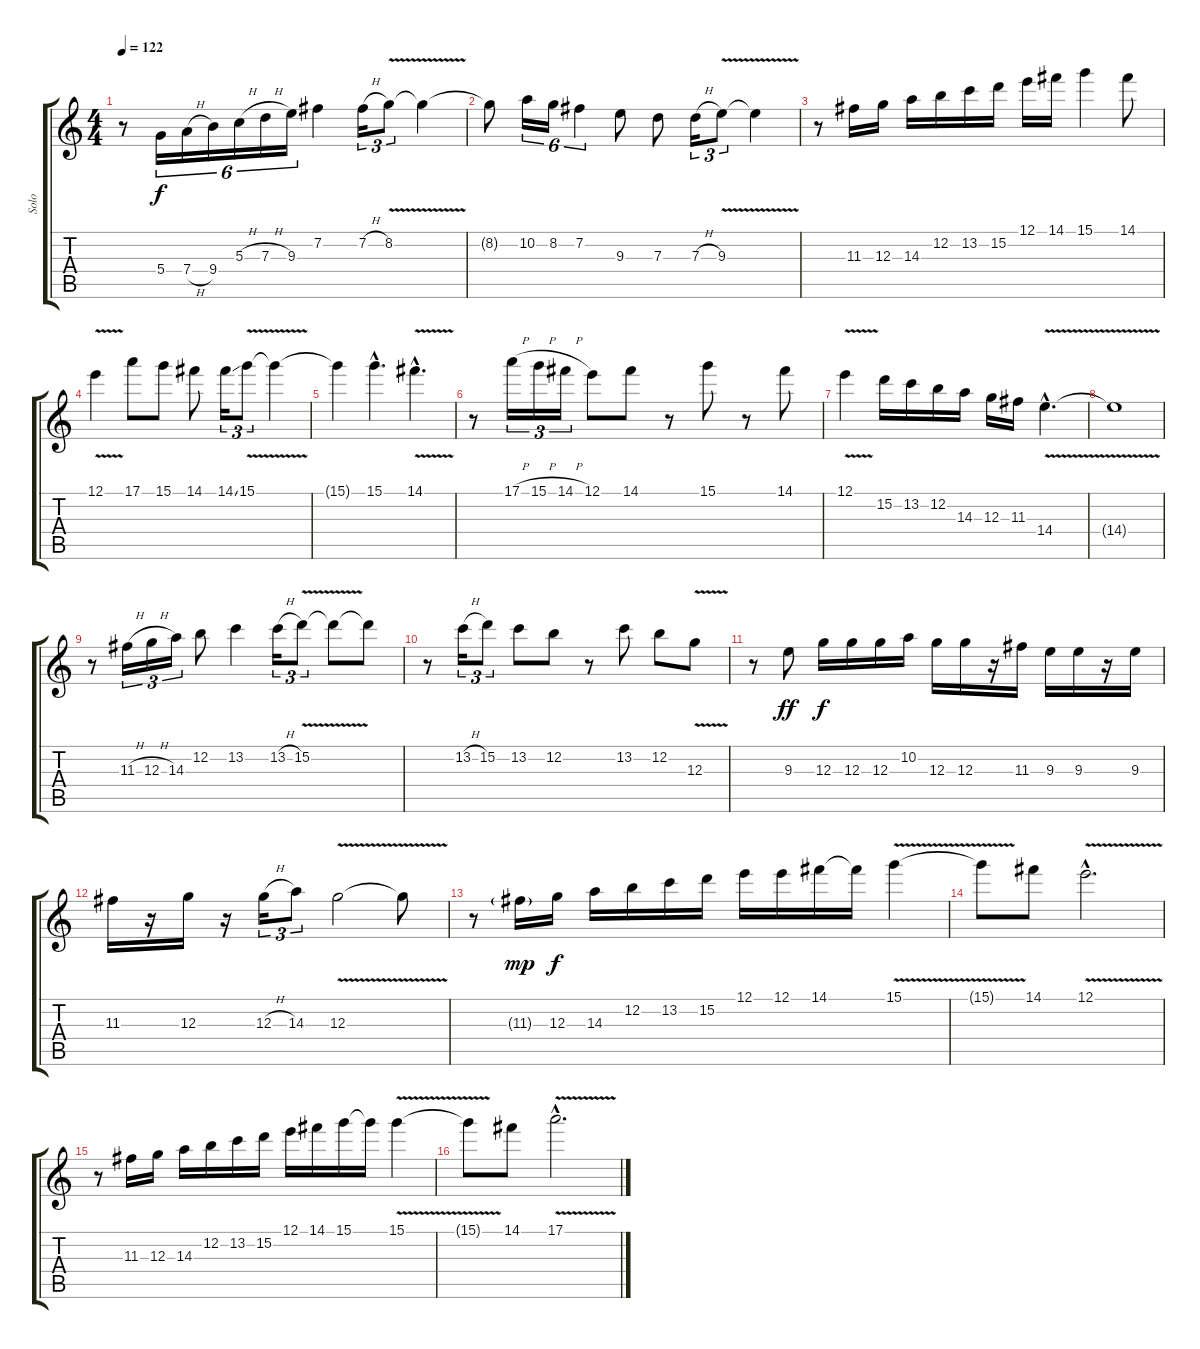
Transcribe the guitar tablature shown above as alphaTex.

\track ("Solo" "Solo") {instrument distortionguitar}
\staff {score tabs}
\tuning (E4 B3 G3 D3 A2 E2) {hide}
\ts (4 4)
\tempo 122
\clef g2
\ks c
r.8{dy f} 5.4.16{tu (6 4)} 7.4{h}.16{tu (6 4)} 9.4.16{tu (6 4)} 5.3{h}.16{tu (6 4)} 7.3{h}.16{tu (6 4)} 9.3.16{tu (6 4)} 7.2.4 7.2{h}.16{tu (3 2)} 8.2{v}.8{tu (3 2)} 8.2{t}.4 |
8.2{t}.8 10.2.16{tu (6 4)} 8.2.16{tu (6 4)} 7.2.4{tu (6 4)} 9.3.8 7.3.8 7.3{h}.16{tu (3 2)} 9.3{v}.8{tu (3 2)} 9.3{t}.4 |
r.8 11.3.16 12.3.16 14.3.16 12.2.16 13.2.16 15.2.16 12.1.16 14.1.16 15.1.4 14.1.8 |
12.1{v}.4 17.1.8 15.1.8 14.1.8 14.1{ss}.16{tu (3 2)} 15.1{v}.8{tu (3 2)} 15.1{t}.4 |
15.1{t}.4 15.1{hac}.4{d} 14.1{v hac}.4{d} |
r.8 17.1{h}.16{tu (3 2)} 15.1{h}.16{tu (3 2)} 14.1{h}.16{tu (3 2)} 12.1.8 14.1.8 r.8 15.1.8 r.8 14.1.8 |
12.1{v}.4 15.2.16 13.2.16 12.2.16 14.3.16 12.3.16 11.3.16 14.4{v hac}.4{d} |
14.4{t}.1 |
r.8 11.3{h}.16{tu (3 2)} 12.3{h}.16{tu (3 2)} 14.3.16{tu (3 2)} 12.2.8 13.2.4 13.2{h}.16{tu (3 2)} 15.2{v}.8{tu (3 2)} 15.2{t}.8 15.2{t}.8 |
r.8 13.2{h}.16{tu (3 2)} 15.2.8{tu (3 2)} 13.2.8 12.2.8 r.8 13.2.8 12.2.8 12.3{v}.8 |
r.8 9.3.8{dy ff} 12.3.16{dy f} 12.3.16 12.3.16 10.2.16 12.3.16 12.3.16 r.16 11.3.16 9.3.16 9.3.16 r.16 9.3.16 |
11.3.16 r.16 12.3.16 r.16 12.3{h}.16{tu (3 2)} 14.3.8{tu (3 2)} 12.3{v}.2 12.3{t}.8 |
r.8 11.3{g}.16{dy mp} 12.3.16{dy f} 14.3.16 12.2.16 13.2.16 15.2.16 12.1.16 12.1.16 14.1.16 14.1{t}.16 15.1{v}.4 |
15.1{t}.8 14.1.8 12.1{v hac}.2{d} |
r.8 11.3.16 12.3.16 14.3.16 12.2.16 13.2.16 15.2.16 12.1.16 14.1.16 15.1.16 15.1{t}.16 15.1{v}.4 |
15.1{t}.8 14.1.8 17.1{v hac}.2{d}
